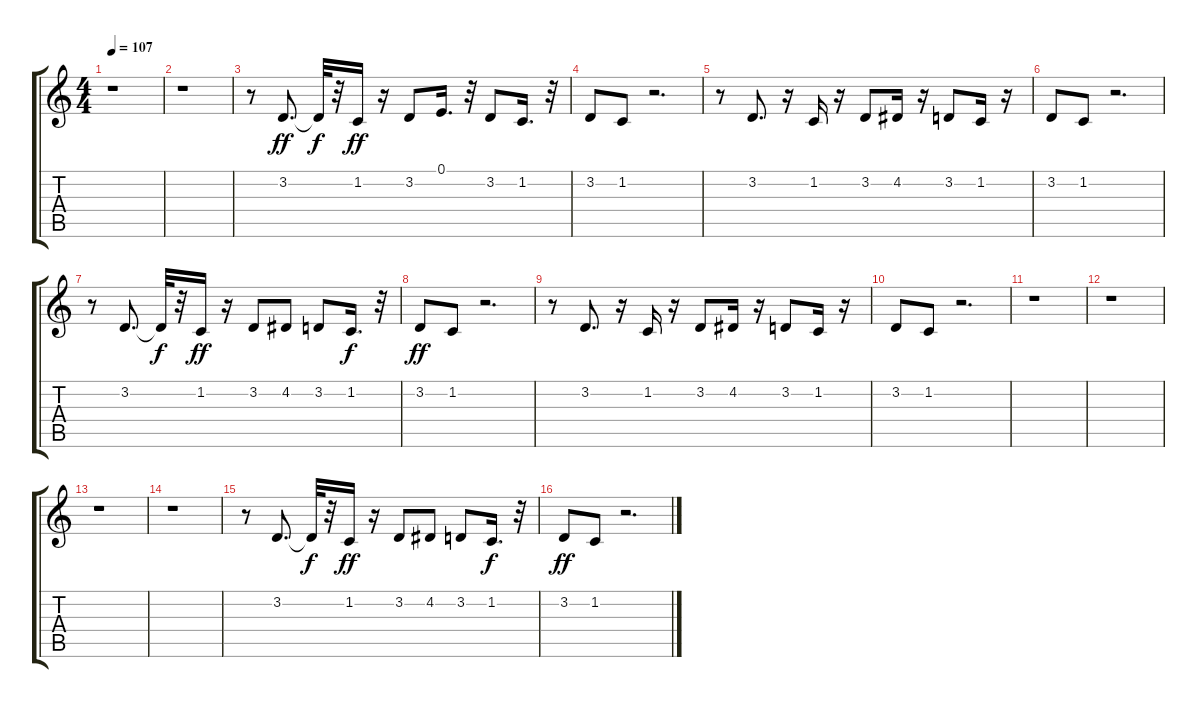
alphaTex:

\track "" {instrument choiraahs}
\staff {score tabs}
\tuning (E4 B3 G3 D3 A2 E2) {hide}
\ts (4 4)
\tempo 107
\clef g2
\ks c
r.1{dy ff} |
r.1 |
r.8 3.2.8{d} 3.2{t}.32{dy f} r.32 1.2.16{dy ff} r.16 3.2.8 0.1.16{d} r.32 3.2.8 1.2.16{d} r.32 |
3.2.8 1.2.8 r.2{d} |
r.8 3.2.8{d} r.16 1.2.16 r.16 3.2.8 4.2.16 r.16 3.2.8 1.2.16 r.16 |
3.2.8 1.2.8 r.2{d} |
r.8 3.2.8{d} 3.2{t}.32{dy f} r.32 1.2.16{dy ff} r.16 3.2.8 4.2.8 3.2.8 1.2.16{d dy f} r.32 |
3.2.8{dy ff} 1.2.8 r.2{d} |
r.8 3.2.8{d} r.16 1.2.16 r.16 3.2.8 4.2.16 r.16 3.2.8 1.2.16 r.16 |
3.2.8 1.2.8 r.2{d} |
r.1 |
r.1 |
r.1 |
r.1 |
r.8 3.2.8{d} 3.2{t}.32{dy f} r.32 1.2.16{dy ff} r.16 3.2.8 4.2.8 3.2.8 1.2.16{d dy f} r.32 |
3.2.8{dy ff} 1.2.8 r.2{d}
